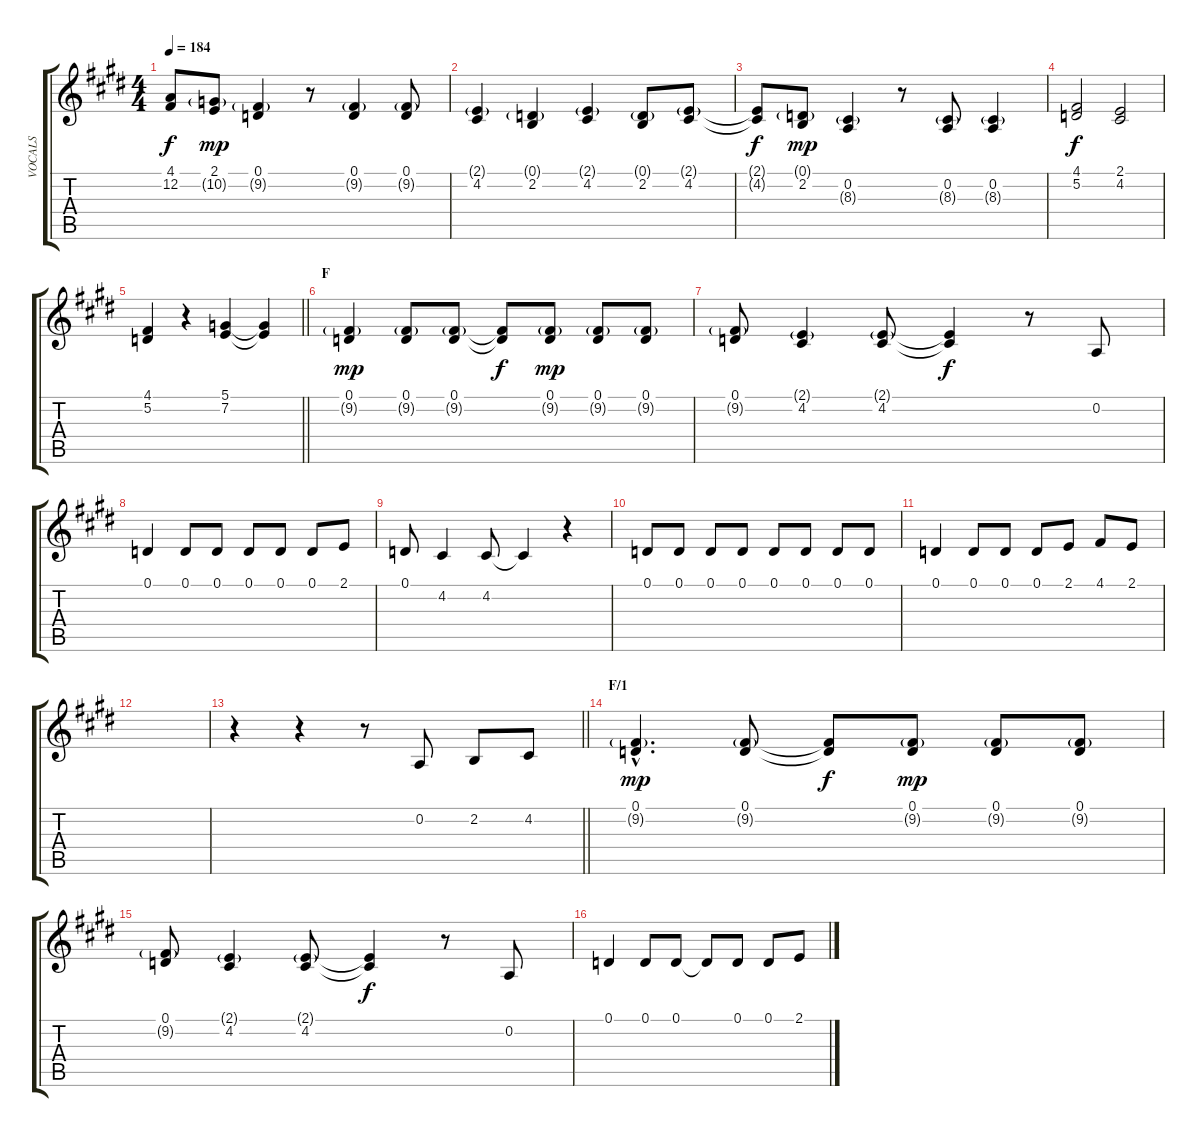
\track ("VOCALS" "VOCALS") {instrument oboe}
\staff {score tabs}
\tuning (D4 A3 F3 C3 G2 D2) {hide}
\ts (4 4)
\tempo 184
\clef g2
\ks e
(4.1{t} 12.2{t}).8{dy f} (2.1 10.2{g}).8{dy mp} (0.1 9.2{g}).4 r.8 (0.1 9.2{g}).4 (0.1 9.2{g}).8 |
(2.1{g} 4.2).4 (0.1{g} 2.2).4 (2.1{g} 4.2).4 (0.1{g} 2.2).8 (2.1{g} 4.2).8 |
(2.1{t} 4.2{t}).8{dy f} (0.1{g} 2.2).8{dy mp} (0.2 8.3{g}).4 r.8 (0.2 8.3{g}).8 (0.2 8.3{g}).4 |
(4.1 5.2).2{dy f} (2.1 4.2).2 |
\barLineRight lightlight
(4.1 5.2).4 r.4 (5.1 7.2).4 (5.1{t} 7.2{t}).4 |
\section ("" "F")
(0.1 9.2{g}).4{dy mp} (0.1 9.2{g}).8 (0.1 9.2{g}).8 (0.1{t} 9.2{t}).8{dy f} (0.1 9.2{g}).8{dy mp} (0.1 9.2{g}).8 (0.1 9.2{g}).8 |
(0.1 9.2{g}).8 (2.1{g} 4.2).4 (2.1{g} 4.2).8 (2.1{t} 4.2{t}).4{dy f} r.8 0.2.8 |
0.1.4 0.1.8 0.1.8 0.1.8 0.1.8 0.1.8 2.1.8 |
0.1.8 4.2.4 4.2.8 4.2{t}.4 r.4 |
0.1.8 0.1.8 0.1.8 0.1.8 0.1.8 0.1.8 0.1.8 0.1.8 |
0.1.4 0.1.8 0.1.8 0.1.8 2.1.8 4.1.8 2.1.8 |
|
\barLineRight lightlight
r.4 r.4 r.8 0.2.8 2.2.8 4.2.8 |
\section ("" "F/1")
(0.1{hac} 9.2{g hac}).4{d dy mp} (0.1 9.2{g}).8 (0.1{t} 9.2{t}).8{dy f} (0.1 9.2{g}).8{dy mp} (0.1 9.2{g}).8 (0.1 9.2{g}).8 |
(0.1 9.2{g}).8 (2.1{g} 4.2).4 (2.1{g} 4.2).8 (2.1{t} 4.2{t}).4{dy f} r.8 0.2.8 |
0.1.4 0.1.8 0.1.8 0.1{t}.8 0.1.8 0.1.8 2.1.8
